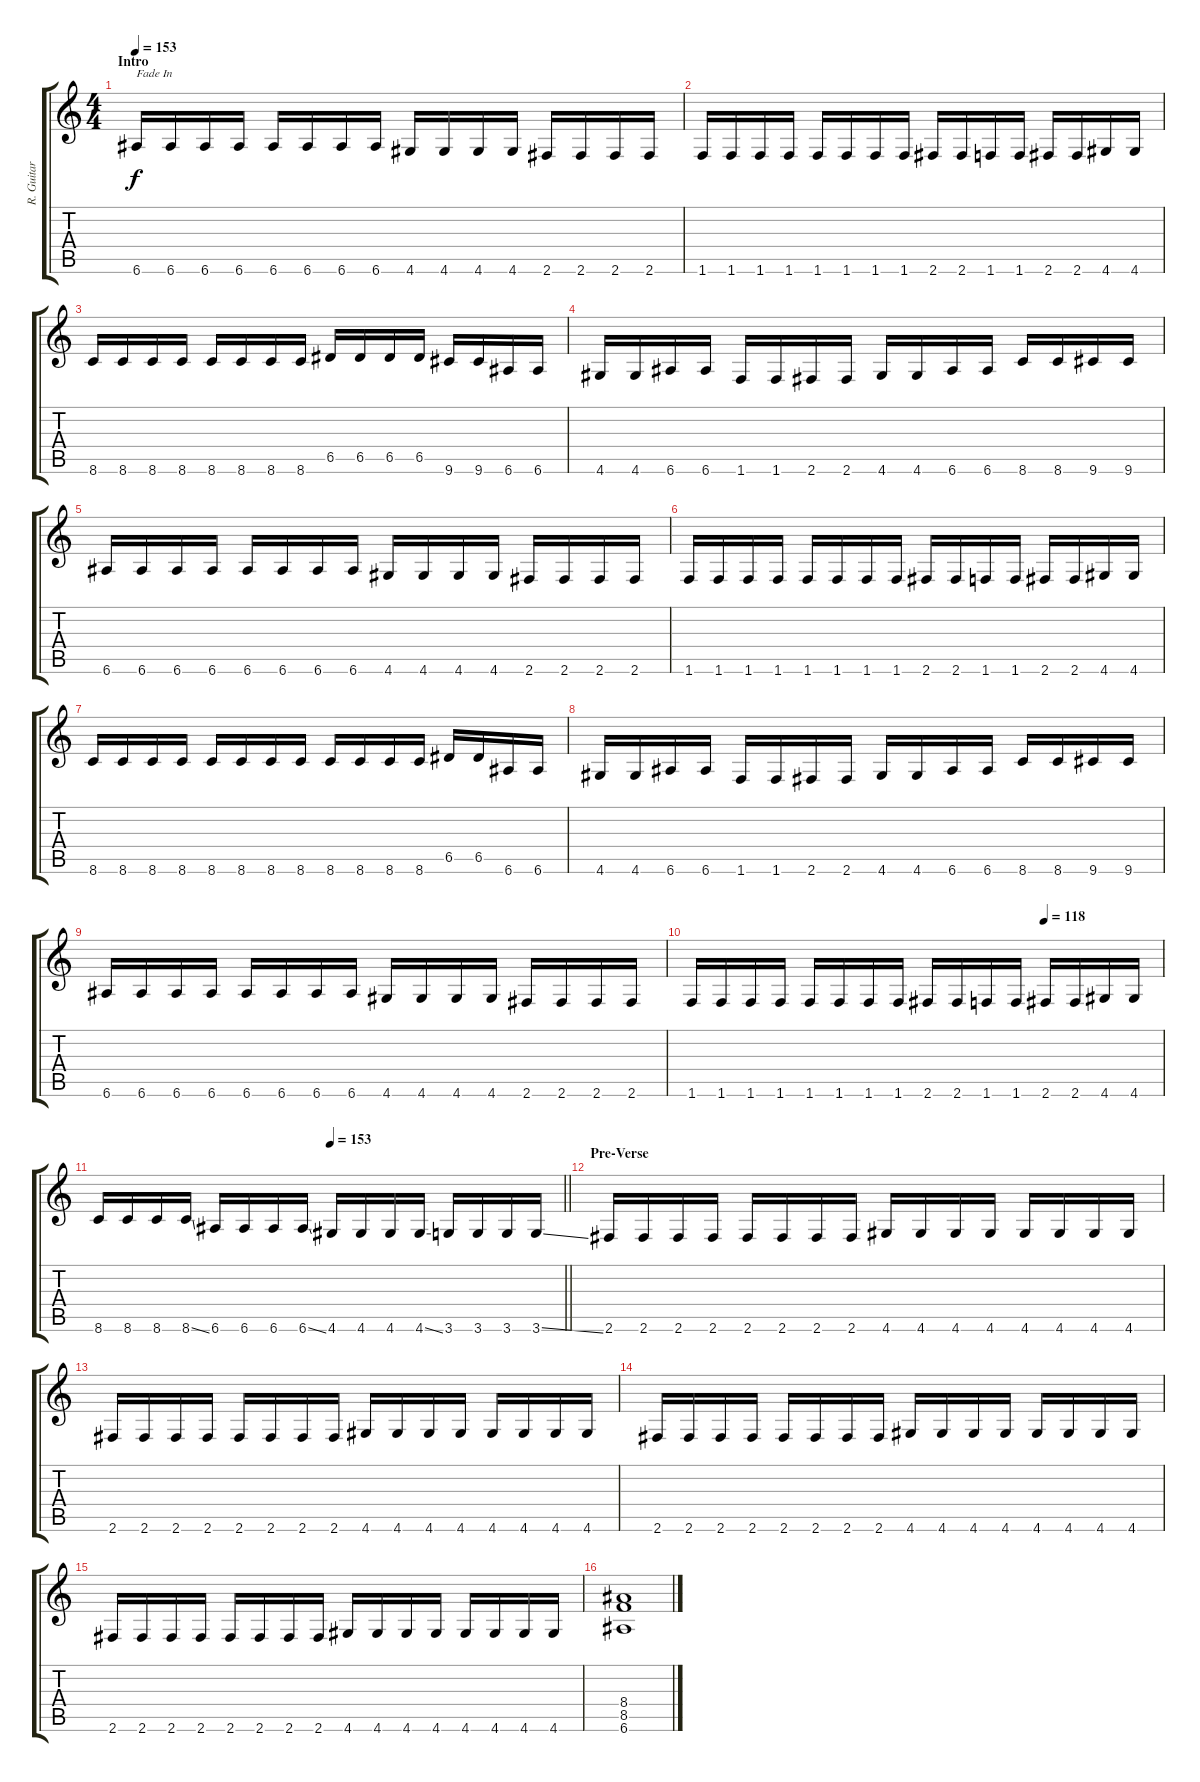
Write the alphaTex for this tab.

\track ("R. Guitar 1" "R. Guitar ") {instrument distortionguitar}
\staff {score tabs}
\tuning (E4 B3 G3 D3 A2 E2) {hide}
\ts (4 4)
\section ("" "Intro")
\tempo 153
\clef g2
\ks c
6.6.16{txt "Fade In" dy f volume 7 instrument distortionguitar} 6.6.16{volume 13} 6.6.16 6.6.16 6.6.16 6.6.16 6.6.16 6.6.16 4.6.16 4.6.16 4.6.16 4.6.16 2.6.16 2.6.16 2.6.16 2.6.16 |
1.6.16 1.6.16 1.6.16 1.6.16 1.6.16 1.6.16 1.6.16 1.6.16 2.6.16 2.6.16 1.6.16 1.6.16 2.6.16 2.6.16 4.6.16 4.6.16 |
8.6.16 8.6.16 8.6.16 8.6.16 8.6.16 8.6.16 8.6.16 8.6.16 6.5.16 6.5.16 6.5.16 6.5.16 9.6.16 9.6.16 6.6.16 6.6.16 |
4.6.16 4.6.16 6.6.16 6.6.16 1.6.16 1.6.16 2.6.16 2.6.16 4.6.16 4.6.16 6.6.16 6.6.16 8.6.16 8.6.16 9.6.16 9.6.16 |
6.6.16 6.6.16 6.6.16 6.6.16 6.6.16 6.6.16 6.6.16 6.6.16 4.6.16 4.6.16 4.6.16 4.6.16 2.6.16 2.6.16 2.6.16 2.6.16 |
1.6.16 1.6.16 1.6.16 1.6.16 1.6.16 1.6.16 1.6.16 1.6.16 2.6.16 2.6.16 1.6.16 1.6.16 2.6.16 2.6.16 4.6.16 4.6.16 |
8.6.16 8.6.16 8.6.16 8.6.16 8.6.16 8.6.16 8.6.16 8.6.16 8.6.16 8.6.16 8.6.16 8.6.16 6.5.16 6.5.16 6.6.16 6.6.16 |
4.6.16 4.6.16 6.6.16 6.6.16 1.6.16 1.6.16 2.6.16 2.6.16 4.6.16 4.6.16 6.6.16 6.6.16 8.6.16 8.6.16 9.6.16 9.6.16 |
6.6.16 6.6.16 6.6.16 6.6.16 6.6.16 6.6.16 6.6.16 6.6.16 4.6.16 4.6.16 4.6.16 4.6.16 2.6.16 2.6.16 2.6.16 2.6.16 |
\tempo (118 0.75)
1.6.16 1.6.16 1.6.16 1.6.16 1.6.16 1.6.16 1.6.16 1.6.16 2.6.16 2.6.16 1.6.16 1.6.16 2.6.16 2.6.16 4.6.16 4.6.16 |
\tempo (153 0.5)
\barLineRight lightlight
8.6.16 8.6.16 8.6.16 8.6{ss}.16 6.6.16 6.6.16 6.6.16 6.6{ss}.16 4.6.16 4.6.16 4.6.16 4.6{ss}.16 3.6.16 3.6.16 3.6.16 3.6{ss}.16 |
\section ("" "Pre-Verse")
2.6.16 2.6.16 2.6.16 2.6.16 2.6.16 2.6.16 2.6.16 2.6.16 4.6.16 4.6.16 4.6.16 4.6.16 4.6.16 4.6.16 4.6.16 4.6.16 |
2.6.16 2.6.16 2.6.16 2.6.16 2.6.16 2.6.16 2.6.16 2.6.16 4.6.16 4.6.16 4.6.16 4.6.16 4.6.16 4.6.16 4.6.16 4.6.16 |
2.6.16 2.6.16 2.6.16 2.6.16 2.6.16 2.6.16 2.6.16 2.6.16 4.6.16 4.6.16 4.6.16 4.6.16 4.6.16 4.6.16 4.6.16 4.6.16 |
2.6.16 2.6.16 2.6.16 2.6.16 2.6.16 2.6.16 2.6.16 2.6.16 4.6.16 4.6.16 4.6.16 4.6.16 4.6.16 4.6.16 4.6.16 4.6.16 |
(8.4 8.5 6.6).1
